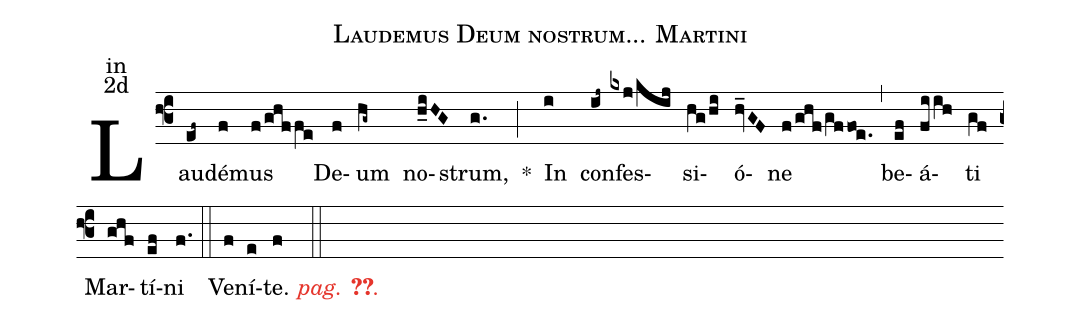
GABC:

name:Laudemus Deum nostrum... Martini;
office-part:in;
mode:2d;
%%
(f3)Lau(ef~)dé(f)mus(f/ghf/fe) De(f)um(hg~) no(h_iHG)strum,(g.) <sp>*</sp>(;)
In(i) con(ij~)fes(kxj/kij)si(hg/hi)ó(hv_GF)ne(f/ghf/gffoe.) (,)
be(ef)á(fiih)ti(gf) Mar(ghf)tí(ef)ni(f.) (::)
<nlba>Ve(f)ní(e)t{e}. <c><i>pag. <v>\pageref{M-ORIP2d}</v>.</i></c></nlba>(f ::)
